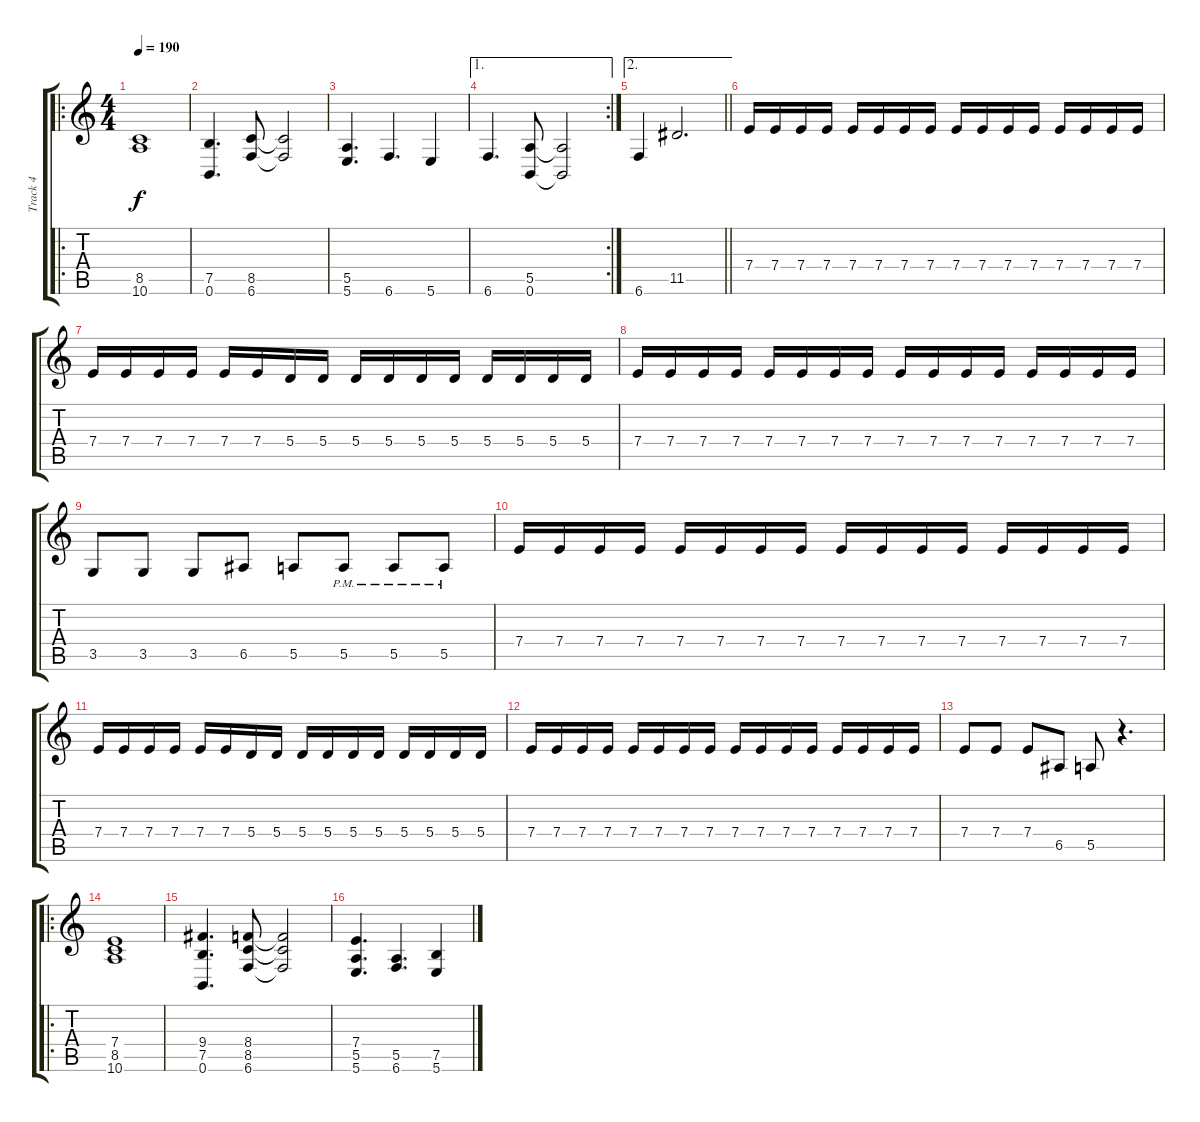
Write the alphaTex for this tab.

\track ("Track 4" "Track 4") {instrument distortionguitar}
\staff {score tabs}
\tuning (B3 Gb3 D3 A2 E2 B1) {hide}
\ro
\ts (4 4)
\tempo 190
\clef g2
\ks c
(8.5 10.6).1{dy f} |
(7.5 0.6).4{d} (8.5 6.6).8 (8.5{t} 6.6{t}).2 |
(5.5 5.6).4{d} 6.6.4{d} 5.6.4 |
\ae 1
\rc 2
6.6.4{d} (5.5 0.6).8 (5.5{t} 0.6{t}).2 |
\ae 2
\barLineRight lightlight
6.6.4 11.5.2{d} |
7.4.16 7.4.16 7.4.16 7.4.16 7.4.16 7.4.16 7.4.16 7.4.16 7.4.16 7.4.16 7.4.16 7.4.16 7.4.16 7.4.16 7.4.16 7.4.16 |
7.4.16 7.4.16 7.4.16 7.4.16 7.4.16 7.4.16 5.4.16 5.4.16 5.4.16 5.4.16 5.4.16 5.4.16 5.4.16 5.4.16 5.4.16 5.4.16 |
7.4.16 7.4.16 7.4.16 7.4.16 7.4.16 7.4.16 7.4.16 7.4.16 7.4.16 7.4.16 7.4.16 7.4.16 7.4.16 7.4.16 7.4.16 7.4.16 |
3.5.8 3.5.8 3.5.8 6.5.8 5.5.8 5.5{pm}.8 5.5{pm}.8 5.5{pm}.8 |
7.4.16 7.4.16 7.4.16 7.4.16 7.4.16 7.4.16 7.4.16 7.4.16 7.4.16 7.4.16 7.4.16 7.4.16 7.4.16 7.4.16 7.4.16 7.4.16 |
7.4.16 7.4.16 7.4.16 7.4.16 7.4.16 7.4.16 5.4.16 5.4.16 5.4.16 5.4.16 5.4.16 5.4.16 5.4.16 5.4.16 5.4.16 5.4.16 |
7.4.16 7.4.16 7.4.16 7.4.16 7.4.16 7.4.16 7.4.16 7.4.16 7.4.16 7.4.16 7.4.16 7.4.16 7.4.16 7.4.16 7.4.16 7.4.16 |
7.4.8 7.4.8 7.4.8 6.5.8 5.5.8 r.4{d} |
\ro
(7.4 8.5 10.6).1 |
(9.4 7.5 0.6).4{d} (8.4 8.5 6.6).8 (8.4{t} 8.5{t} 6.6{t}).2 |
(7.4 5.5 5.6).4{d} (5.5 6.6).4{d} (7.5 5.6).4
